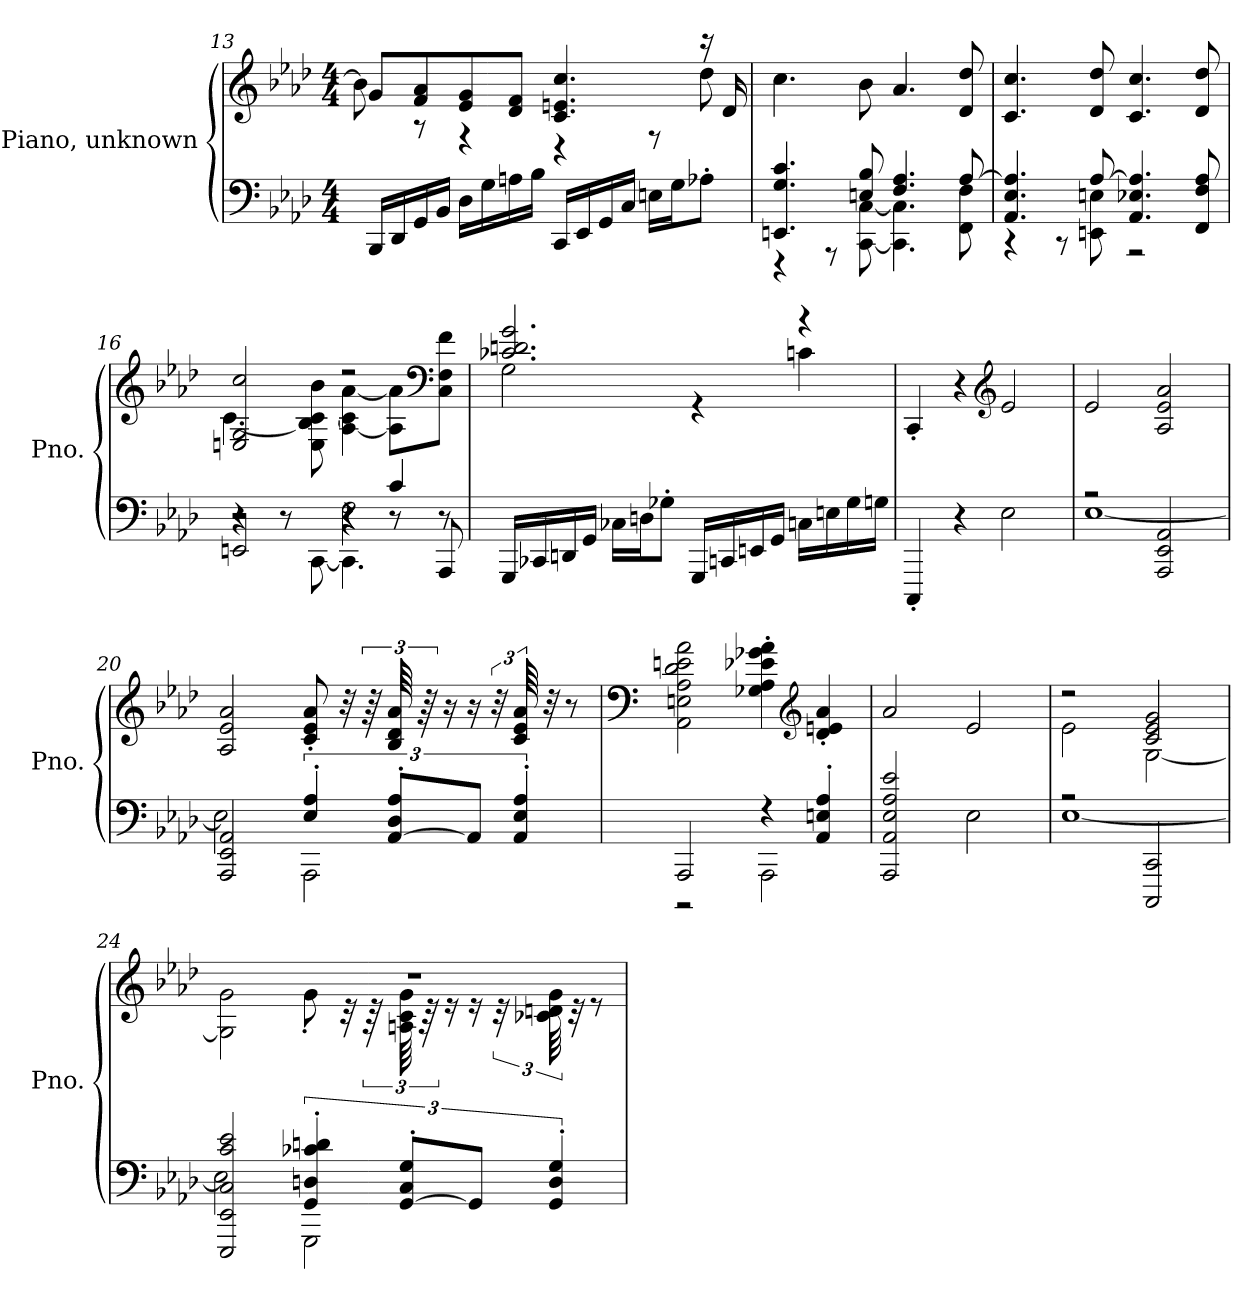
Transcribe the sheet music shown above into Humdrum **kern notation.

**kern	**kern
*part1	*part1
*staff2	*staff1
*I"Piano, unknown	*
*I'Pno.	*
*clefF4	*clefG2
*k[b-e-a-d-]	*k[b-e-a-d-]
*M4/4	*M4/4
=13	=13
*	*^
16BBB-/LL	8g/L	8b-\]
16DD-/	.	.
16GG/	8f/ 8a-/	8r
16BB-/JJ	.	.
16D-\LL	8e-/ 8g/	4r
16G\	.	.
16An\	8d-/ 8f/J	.
16B-\JJ	.	.
16CC/LL	4.c/ 4.en/ 4.cc/	4r
16EE-/	.	.
16GG/	.	.
16C/JJ	.	.
16En\LL	.	8r
16G\J	.	.
8A-X'\J	16r	8dd-\
.	16d-/	.
*	*v	*v
!!LO:LB:g=z
=14	=14
*^	*
4.EEn/ 4.G/ 4.c/	4r	4.cc\
.	8r	.
8En/ 8B-/	[8CC\ [8C\	8b-\
4.F/ 4.A-/	4.CC\] 4.C\]	4.a-/
[8A-/	8FF\ 8F\	8d-/ 8dd-/
=15	=15	=15
4.AA-/ 4.E-/ 4.A-/]	4r	4.c/ 4.cc/
.	8r	.
[8A-/	8EEn\ 8En\	8d-/ 8dd-/
4.AA-/ 4.E-X/ 4.A-/]	2r	4.c/ 4.cc/
8FF/ 8F/ 8A-/	.	8d-/ 8dd-/
=16	=16	=16
*^	*^	*^
2r	2r	2EEn/	4r	2En/ 2G/ 2cc/	[4.c\
.	.	.	8r	.	.
.	.	.	[8CC\	.	8E\ 8B-\ 8c\_ 8b-\
4r	2F\	4r	4.CC\]	2r	[4A-\ 4c\] [4a-\
4c/	.	8r	.	.	8A-\] 8a-\]L
*	*	*	*	*clefF4	*
.	.	8AAA-/	8r	.	8C\ 8F\ 8f\J
*v	*v	*v	*v	*	*
!!LO:PB:g=z	!!
=17	=17	=17
16GGG/LL	2.c-X/ 2.dn/ 2.g/	2G\
16CC-X/	.	.
16DDn/	.	.
16GG/JJ	.	.
16C-X\LL	.	.
16Dn\J	.	.
8G-X'\J	.	.
16GGG/LL	.	4r
16CCn/	.	.
16EEn/	.	.
16GG/JJ	.	.
16Cn\LL	4r	4cn\
16En\	.	.
16G-\	.	.
16Gn\JJ	.	.
*	*v	*v
=18	=18
4CCC'/	4CC'/
4r	4r
*	*clefG2
2E-\	2e-/
=19	=19
*^	*
2r	[1E-	2e-/
2AAA-/ 2EE-/ 2AA-/	.	2A-/ 2e-/ 2a-/
!!LO:LB:g=z
=20	=20	=20
2AAA-/ 2EE-/ 2AA-/	2E-\]	2A-/ 2e-/ 2a-/
6E-/' 6A-/'	2AAA-\	8c/' 8e-/' 8a-/'
.	.	32r
.	.	96r
[12AA-/' 12D-/' 12A-/'L	.	96B-/ 96d-/ 96a-/
.	.	96r
.	.	16r
12AA-/J]	.	16r
.	.	48r
6AA-/' 6E-/' 6A-/'	.	96c/ 96e-/ 96a-/
.	.	32r
.	.	8r
=21	=21	=21
*	*	*clefF4
2AAA-/	2r	2AA-\ 2En\ 2A-\ 2d-\ 2en\ 2a-\
4r	2AAA-\	4G-X\' 4A-\' 4e-X\' 4g-X\' 4a-\'
*	*	*clefG2
4AA-/' 4En/' 4A-/'	.	4d-/' 4en/' 4a-/'
*v	*v	*
=22	=22
2AAA-/ 2AA-/ 2E-/ 2A-/ 2e-/	2a-/
2E-\	2e-/
=23	=23
*^	*^
2r	[1E-	2r	2e-\
2CCC/ 2CC/	.	2c/ 2e-/ 2g/	[2G\
!!LO:LB:g=z	!!
=24	=24	=24	=24
2EEE-/ 2EE-/ 2C/ 2c/ 2e-/	2E-\]	1r	2G\] 2g\
6GG/' 6Dn/' 6c-X/' 6dn/'	2GGG\	.	8g'\
.	.	.	32r
.	.	.	96r
[12GG/' 12C/' 12G/'L	.	.	96An\ 96c\ 96g\
.	.	.	96r
.	.	.	16r
12GG/J]	.	.	16r
.	.	.	48r
6GG/' 6D/' 6G/'	.	.	96c-X\ 96dn\ 96g\
.	.	.	32r
.	.	.	8r
*v	*v	*	*
*	*v	*v
=	=
*-	*-
